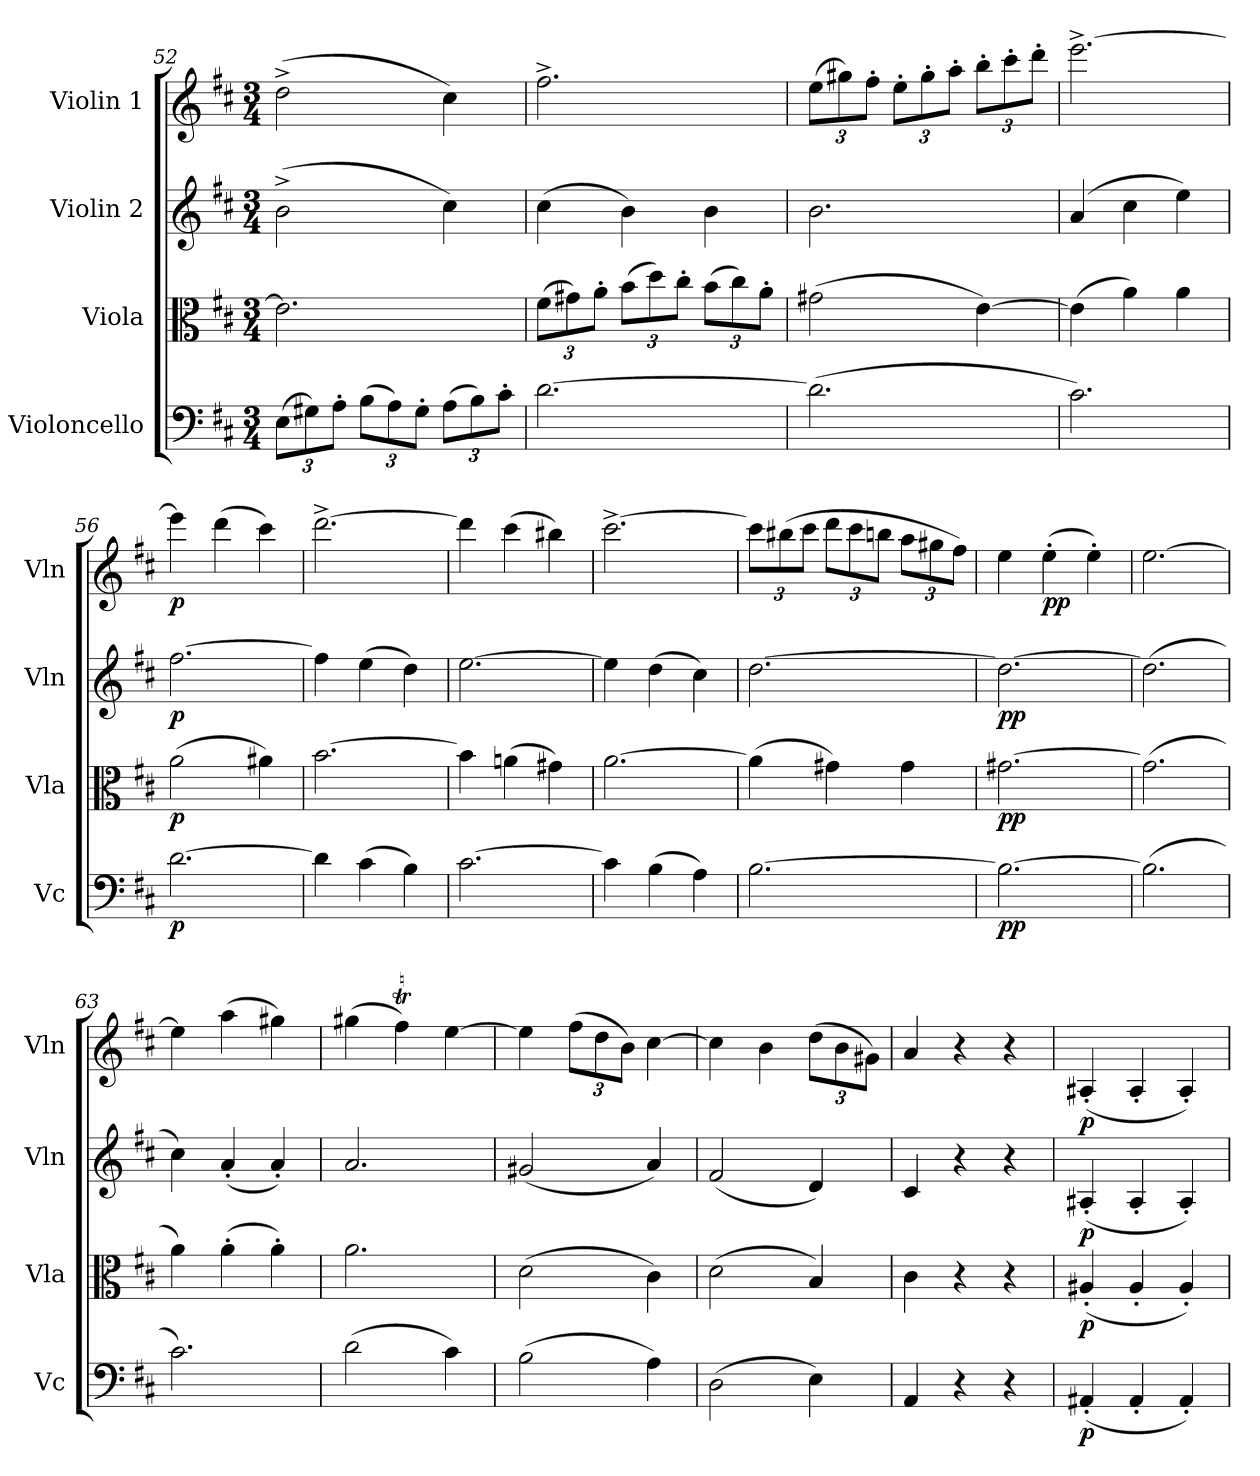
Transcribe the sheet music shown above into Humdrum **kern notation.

**kern	**dynam	**kern	**dynam	**kern	**dynam	**kern	**dynam
*part4	*part4	*part3	*part3	*part2	*part2	*part1	*part1
*staff4	*staff4	*staff3	*staff3	*staff2	*staff2	*staff1	*staff1
*I"Violoncello	*	*I"Viola	*	*I"Violin 2	*	*I"Violin 1	*
*I'Vc	*	*I'Vla	*	*I'Vln	*	*I'Vln	*
*clefF4	*	*clefC3	*	*clefG2	*	*clefG2	*
*k[f#c#]	*	*k[f#c#]	*	*k[f#c#]	*	*k[f#c#]	*
*M3/4	*	*M3/4	*	*M3/4	*	*M3/4	*
*Xbrackettup	*	*	*	*	*	*	*
=52	=52	=52	=52	=52	=52	=52	=52
(12E\L	.	2.e\]	.	(2b^\	.	(2dd^\	.
12G#X\)	.	.	.	.	.	.	.
12A'\J	.	.	.	.	.	.	.
(12B\L	.	.	.	.	.	.	.
12A\)	.	.	.	.	.	.	.
12G#'\J	.	.	.	.	.	.	.
(12A\L	.	.	.	4cc#\)	.	4cc#\)	.
12B\)	.	.	.	.	.	.	.
12c#'\J	.	.	.	.	.	.	.
!!LO:LB:g=z
=53	=53	=53	=53	=53	=53	=53	=53
*	*	*Xbrackettup	*	*	*	*	*
[2.d\	.	(12f#\L	.	(4cc#\	.	2.ff#^\	.
.	.	12g#X\)	.	.	.	.	.
.	.	12a'\J	.	.	.	.	.
.	.	(12b\L	.	4b\)	.	.	.
.	.	12dd\)	.	.	.	.	.
.	.	12cc#'\J	.	.	.	.	.
.	.	(12b\L	.	4b\	.	.	.
.	.	12cc#\)	.	.	.	.	.
.	.	12a'\J	.	.	.	.	.
!!LO:LB:g=z
=54	=54	=54	=54	=54	=54	=54	=54
*	*	*	*	*	*	*Xbrackettup	*
(2.d\]	.	(2g#X\	.	2.b\	.	(12ee\L	.
.	.	.	.	.	.	12gg#X\)	.
.	.	.	.	.	.	12ff#'\J	.
.	.	.	.	.	.	12ee'\L	.
.	.	.	.	.	.	12gg#'\	.
.	.	.	.	.	.	12aa'\J	.
.	.	[4e\)	.	.	.	12bb'\L	.
.	.	.	.	.	.	12ccc#'\	.
.	.	.	.	.	.	12ddd'\J	.
=55	=55	=55	=55	=55	=55	=55	=55
2.c#\)	.	(4e\]	.	(4a/	.	[2.eee^\	.
.	.	4a\)	.	4cc#\	.	.	.
.	.	4a\	.	4ee\)	.	.	.
=56	=56	=56	=56	=56	=56	=56	=56
!	!LO:DY:b	!	!LO:DY:b	!	!LO:DY:b	!	!LO:DY:b
[2.d\	p	(2a\	p	[2.ff#\	p	4eee\]	p
.	.	.	.	.	.	(4ddd\	.
.	.	4a#X\)	.	.	.	4ccc#\)	.
=57	=57	=57	=57	=57	=57	=57	=57
4d\]	.	[2.b\	.	4ff#\]	.	[2.ddd^\	.
(4c#\	.	.	.	(4ee\	.	.	.
4B\)	.	.	.	4dd\)	.	.	.
=58	=58	=58	=58	=58	=58	=58	=58
[2.c#\	.	4b\]	.	[2.ee\	.	4ddd\]	.
.	.	(4an\	.	.	.	(4ccc#\	.
.	.	4g#X\)	.	.	.	4bb#X\)	.
=59	=59	=59	=59	=59	=59	=59	=59
4c#\]	.	[2.a\	.	4ee\]	.	[2.ccc#^\	.
(4B\	.	.	.	(4dd\	.	.	.
4A\)	.	.	.	4cc#\)	.	.	.
=60	=60	=60	=60	=60	=60	=60	=60
[2.B\	.	(4a\]	.	[2.dd\	.	12ccc#\L]	.
.	.	.	.	.	.	(12bb#X\	.
.	.	.	.	.	.	12ccc#\J	.
.	.	4g#X\)	.	.	.	12ddd\L	.
.	.	.	.	.	.	12ccc#\	.
.	.	.	.	.	.	12bbn\J	.
.	.	4g#\	.	.	.	12aa\L	.
.	.	.	.	.	.	12gg#X\	.
.	.	.	.	.	.	12ff#\J)	.
!!LO:LB:g=z
=61	=61	=61	=61	=61	=61	=61	=61
!	!LO:DY:b	!	!LO:DY:b	!	!LO:DY:b	!	!
2.B\_	pp	[2.g#X\	pp	2.dd\_	pp	4ee\	.
!	!	!	!	!	!	!	!LO:DY:b
.	.	.	.	.	.	(4ee'\	pp
.	.	.	.	.	.	4ee'\)	.
=62	=62	=62	=62	=62	=62	=62	=62
(2.B\]	.	(2.g#\]	.	(2.dd\]	.	[2.ee\	.
=63	=63	=63	=63	=63	=63	=63	=63
2.c#\)	.	4a\)	.	4cc#\)	.	4ee\]	.
.	.	(4a'\	.	(4a'/	.	(4aa\	.
.	.	4a'\)	.	4a'/)	.	4gg#X\)	.
=64	=64	=64	=64	=64	=64	=64	=64
(2d\	.	2.a\	.	2.a/	.	(4gg#X\	.
.	.	.	.	.	.	4ff#t\)	.
4c#\)	.	.	.	.	.	[4ee\	.
=65	=65	=65	=65	=65	=65	=65	=65
(2B\	.	(2d\	.	(2g#X/	.	4ee\]	.
*	*	*	*	*	*	*brackettup	*
.	.	.	.	.	.	(12ff#\L	.
.	.	.	.	.	.	12dd\	.
.	.	.	.	.	.	12b\J)	.
4A\)	.	4c#\)	.	4a/)	.	[4cc#\	.
=66	=66	=66	=66	=66	=66	=66	=66
(2D\	.	(2d\	.	(2f#/	.	4cc#\]	.
.	.	.	.	.	.	4b\	.
4E\)	.	4B/)	.	4d/)	.	(12dd\L	.
.	.	.	.	.	.	12b\	.
.	.	.	.	.	.	12g#X\J)	.
=67	=67	=67	=67	=67	=67	=67	=67
4AA/	.	4c#\	.	4c#/	.	4a/	.
4r	.	4r	.	4r	.	4r	.
4r	.	4r	.	4r	.	4r	.
=68	=68	=68	=68	=68	=68	=68	=68
!	!LO:DY:b	!	!LO:DY:b	!	!LO:DY:b	!	!LO:DY:b
(4AA#X'/	p	(4A#X'/	p	(4A#X'/	p	(4A#X'/	p
4AA#'/	.	4A#'/	.	4A#'/	.	4A#'/	.
4AA#'/)	.	4A#'/)	.	4A#'/)	.	4A#'/)	.
=	=	=	=	=	=	=	=
*-	*-	*-	*-	*-	*-	*-	*-
